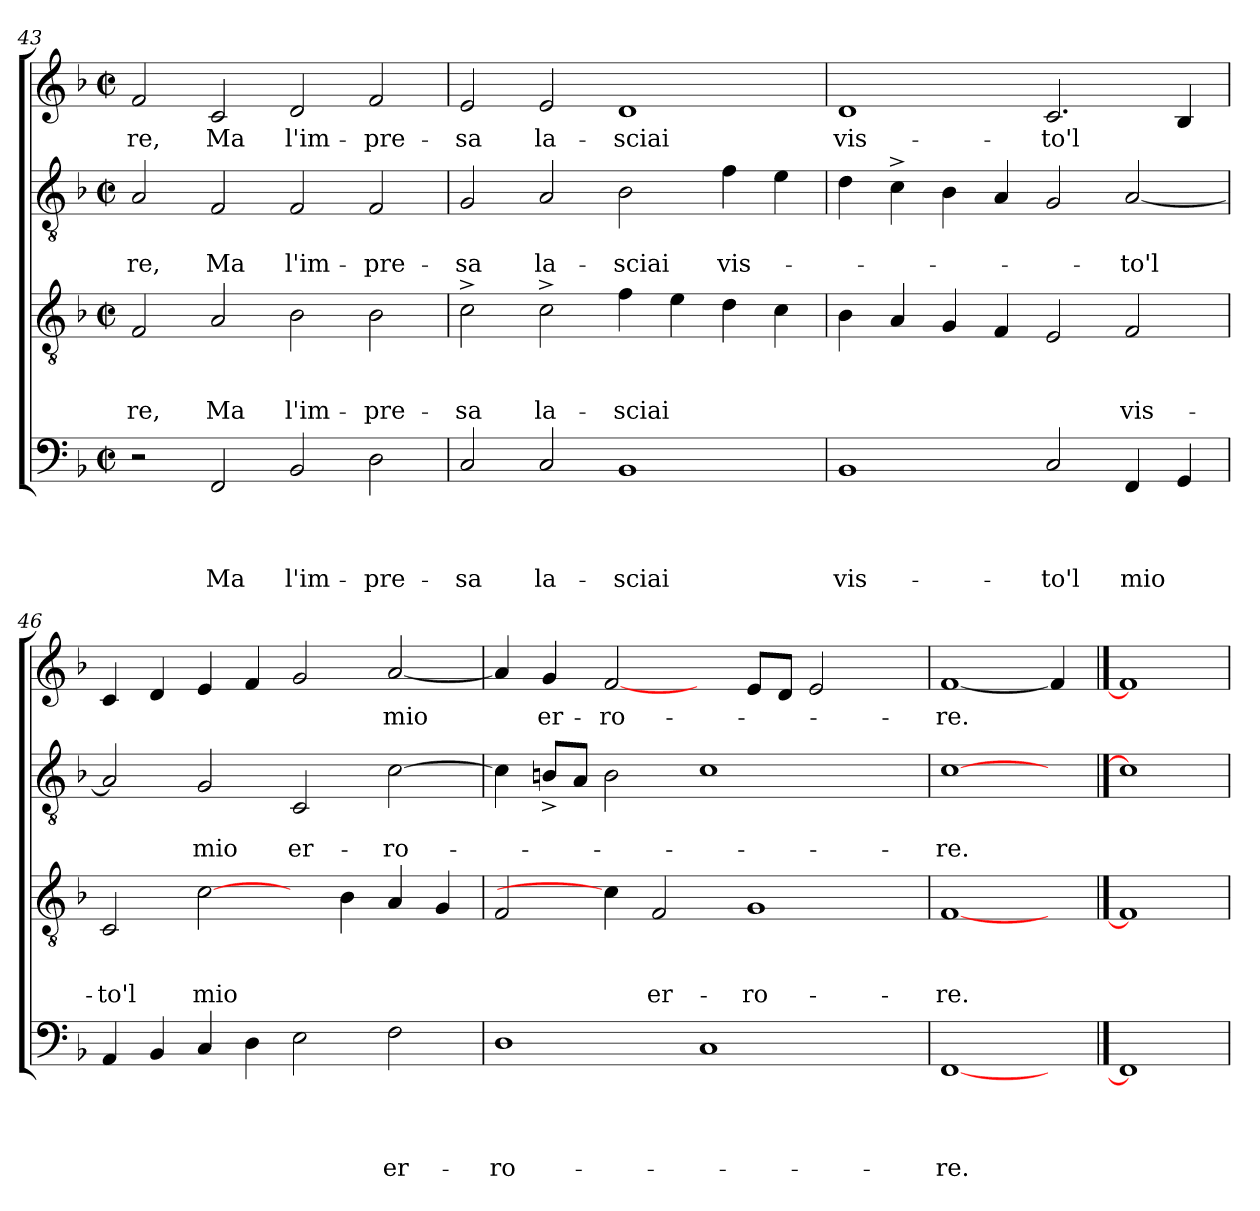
**kern	**text	**text	**text	**text	**kern	**text	**text	**text	**kern	**text	**text	**kern	**text
*part4	*part4	*part4	*part4	*part4	*part3	*part3	*part3	*part3	*part2	*part2	*part2	*part1	*part1
*staff4	*staff4	*staff4	*staff4	*staff4	*staff3	*staff3	*staff3	*staff3	*staff2	*staff2	*staff2	*staff1	*staff1
*clefF4	*	*	*	*	*clefGv2	*	*	*	*clefGv2	*	*	*clefG2	*
*k[b-]	*	*	*	*	*k[b-]	*	*	*	*k[b-]	*	*	*k[b-]	*
*F:	*	*	*	*	*F:	*	*	*	*F:	*	*	*F:	*
*M2/2	*	*	*	*	*M2/2	*	*	*	*M2/2	*	*	*M2/2	*
*met(c|)	*	*	*	*	*met(c|)	*	*	*	*met(c|)	*	*	*met(c|)	*
=43	=43	=43	=43	=43	=43	=43	=43	=43	=43	=43	=43	=43	=43
!	!	!	!	!	!	!	!	!LO:LY:b	!	!	!LO:LY:b	!	!LO:LY:b
2r	.	.	.	.	2F/	.	.	-re,	2A/	.	-re,	2f/	-re,
!	!	!	!	!LO:LY:b	!	!	!	!LO:LY:b	!	!	!LO:LY:b	!	!LO:LY:b
2FF/	.	.	.	Ma	2A/	.	.	Ma	2F/	.	Ma	2c/	Ma
!	!	!	!	!LO:LY:b	!	!	!	!LO:LY:b	!	!	!LO:LY:b	!	!LO:LY:b
2BB-/	.	.	.	l'im-	2B-\	.	.	l'im-	2F/	.	l'im-	2d/	l'im-
!	!	!	!	!LO:LY:b	!	!	!	!LO:LY:b	!	!	!LO:LY:b	!	!LO:LY:b
2D\	.	.	.	-pre-	2B-\	.	.	-pre-	2F/	.	-pre-	2f/	-pre-
!!LO:PB:g=z
=44	=44	=44	=44	=44	=44	=44	=44	=44	=44	=44	=44	=44	=44
!	!	!	!	!LO:LY:b	!	!	!	!LO:LY:b	!	!	!LO:LY:b	!	!LO:LY:b
2C/	.	.	.	-sa	2c^>\	.	.	-sa	2G/	.	-sa	2e/	-sa
!	!	!	!	!LO:LY:b	!	!	!	!LO:LY:b	!	!	!LO:LY:b	!	!LO:LY:b
2C/	.	.	.	la-	2c^>\	.	.	la-	2A/	.	la-	2e/	la-
!	!	!	!	!LO:LY:b	!	!	!	!LO:LY:b	!	!	!LO:LY:b	!	!LO:LY:b
1BB-	.	.	.	-sciai	4f\	.	.	-sciai	2B-\	.	-sciai	1d	-sciai
.	.	.	.	.	4e\	.	.	.	.	.	.	.	.
!	!	!	!	!	!	!	!	!	!	!	!LO:LY:b	!	!
.	.	.	.	.	4d\	.	.	.	4f\	.	vis-	.	.
.	.	.	.	.	4c\	.	.	.	4e\	.	.	.	.
=45	=45	=45	=45	=45	=45	=45	=45	=45	=45	=45	=45	=45	=45
!	!	!	!	!LO:LY:b	!	!	!	!	!	!	!	!	!LO:LY:b
1BB-	.	.	.	vis-	4B-\	.	.	.	4d\	.	.	1d	vis-
.	.	.	.	.	4A/	.	.	.	4c^>\	.	.	.	.
.	.	.	.	.	4G/	.	.	.	4B-\	.	.	.	.
.	.	.	.	.	4F/	.	.	.	4A/	.	.	.	.
!	!	!	!	!LO:LY:b	!	!	!	!	!	!	!	!	!LO:LY:b
2C/	.	.	.	-to'l	2E/	.	.	.	2G/	.	.	2.c/	-to'l
!	!	!	!	!LO:LY:b	!	!	!	!LO:LY:b	!	!	!LO:LY:b	!	!
4FF/	.	.	.	mio	2F/	.	.	vis-	[<2A/	.	-to'l	.	.
4GG/	.	.	.	.	.	.	.	.	.	.	.	4B-/	.
=46	=46	=46	=46	=46	=46	=46	=46	=46	=46	=46	=46	=46	=46
!	!	!	!	!	!	!	!	!LO:LY:b	!	!	!	!	!
4AA/	.	.	.	.	2C/	.	.	-to'l	2A/]	.	.	4c/	.
4BB-/	.	.	.	.	.	.	.	.	.	.	.	4d/	.
!	!	!	!	!	!	!	!	!LO:LY:b	!	!	!LO:LY:b	!	!
4C/	.	.	.	.	[2c\	.	.	mio	2G/	.	mio	4e/	.
4D\	.	.	.	.	.	.	.	.	.	.	.	4f/	.
!	!	!	!	!	!	!	!	!	!	!	!LO:LY:b	!	!
2E\	.	.	.	.	4ryy	.	.	.	2C/	.	er-	2g/	.
.	.	.	.	.	4B-\	.	.	.	.	.	.	.	.
!	!	!	!	!LO:LY:b	!	!	!	!	!	!	!LO:LY:b	!	!LO:LY:b
2F\	.	.	.	er-	4A/	.	.	.	[>2c\	.	-ro-	[<2a/	mio
.	.	.	.	.	4G/	.	.	.	.	.	.	.	.
=47	=47	=47	=47	=47	=47	=47	=47	=47	=47	=47	=47	=47	=47
!	!	!	!	!LO:LY:b	!	!	!	!	!	!	!	!	!
1D	.	.	.	-ro-	2F/	.	.	.	4c\]	.	.	4a/]	.
!	!	!	!	!	!	!	!	!	!	!	!	!	!LO:LY:b
.	.	.	.	.	.	.	.	.	8Bni^</L	.	.	4g/	er-
.	.	.	.	.	.	.	.	.	8A/J	.	.	.	.
!	!	!	!	!	!	!	!	!	!	!	!	!	!LO:LY:b
.	.	.	.	.	4c\]	.	.	.	2B\	.	.	[2f/	-ro-
!	!	!	!	!	!	!	!	!LO:LY:b	!	!	!	!	!
.	.	.	.	.	2F/	.	.	er-	.	.	.	.	.
1C	.	.	.	.	.	.	.	.	1c	.	.	4ryy	.
!	!	!	!	!	!	!	!	!LO:LY:b	!	!	!	!	!
.	.	.	.	.	1G	.	.	-ro-	.	.	.	8e/L	.
.	.	.	.	.	.	.	.	.	.	.	.	8d/J	.
.	.	.	.	.	.	.	.	.	.	.	.	2e/	.
4ryy	.	.	.	.	.	.	.	.	4ryy	.	.	4ryy	.
=48	=48	=48	=48	=48	=48	=48	=48	=48	=48	=48	=48	=48	=48
!	!	!	!	!LO:LY:b	!	!	!	!LO:LY:b	!	!	!LO:LY:b	!	!LO:LY:b
[1FF	.	.	.	-re.	[1F	.	.	-re.	[1c	.	-re.	[1f	-re.
4ryy	.	.	.	.	4ryy	.	.	.	4ryy	.	.	4f/]	.
==49	==49	==49	==49	==49	==49	==49	==49	==49	==49	==49	==49	==49	==49
1FF]	.	.	.	.	1F]	.	.	.	1c]	.	.	1f]	.
=	=	=	=	=	=	=	=	=	=	=	=	=	=
*-	*-	*-	*-	*-	*-	*-	*-	*-	*-	*-	*-	*-	*-
